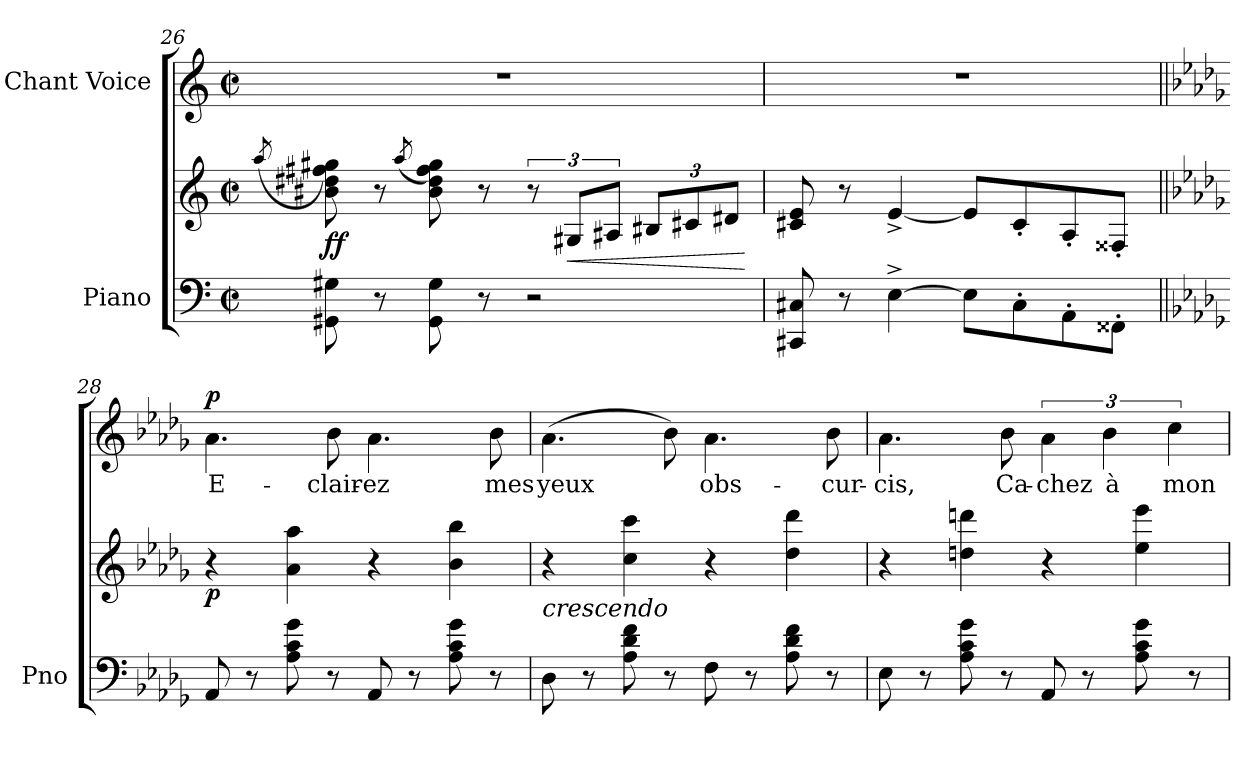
**kern	**kern	**dynam	**kern	**text	**dynam
*part2	*part2	*part2	*part1	*part1	*part1
*staff3	*staff2	*staff2/3	*staff1	*staff1	*staff1
*I"Piano	*	*	*I"Chant Voice	*	*
*I'Pno	*	*	*	*	*
*clefF4	*clefG2	*	*clefG2	*	*
*k[]	*k[]	*	*k[]	*	*
*M2/2	*M2/2	*	*M2/2	*	*
*met(c|)	*met(c|)	*	*met(c|)	*	*
=26	=26	=26	=26	=26	=26
.	(>8qaa/	.	.	.	.
!	!	!LO:DY:b	!	!	!
8GG#X\ 8G#X\	8b#X\ 8dd#X\ 8ff#X\ 8gg#X\)	ff	1r	.	.
8r	8r	.	.	.	.
.	(>8qaa/	.	.	.	.
8GG#\ 8G#\	8b#\ 8dd#\ 8ff#\ 8gg#\)	.	.	.	.
8r	8r	.	.	.	.
2r	12r	.	.	.	.
!	!	!LO:HP:b	!	!	!
.	12G#X/L	<	.	.	.
.	12A#X/J	.	.	.	.
.	12B#X/L	.	.	.	.
.	12c#X/	.	.	.	.
.	12d#X/J	.	.	.	.
.	.	[	.	.	.
=27	=27	=27	=27	=27	=27
8CC#X/ 8C#X/	8c#X/ 8e/	.	1r	.	.
8r	8r	.	.	.	.
[4E^\	[4e^>/	.	.	.	.
8E\L]	8e/L]	.	.	.	.
8C#'\	8c#'/	.	.	.	.
8AA'\	8A'/	.	.	.	.
8FF##X'\J	8F##X'/J	.	.	.	.
=28||	=28||	=28||	=28||	=28||	=28||
*k[b-e-a-d-g-]	*k[b-e-a-d-g-]	*	*k[b-e-a-d-g-]	*	*
!	!	!LO:DY:b	!	!	!LO:DY:a
8AA-/	4r	p	4.a-\	E-	p
8r	.	.	.	.	.
8A-\ 8c\ 8g-\	4a-\ 4aa-\	.	.	.	.
8r	.	.	8b-\	-clair-	.
8AA-/	4r	.	4.a-\	-ez	.
8r	.	.	.	.	.
8A-\ 8c\ 8g-\	4b-\ 4bb-\	.	.	.	.
8r	.	.	8b-\	mes	.
=29	=29	=29	=29	=29	=29
!	!LO:TX:b:i:t=crescendo	!	!	!	!
8D-\	4r	.	(4.a-\	yeux	.
8r	.	.	.	.	.
8A-\ 8d-\ 8f\	4cc\ 4ccc\	.	.	.	.
8r	.	.	8b-\)	.	.
8F\	4r	.	4.a-\	obs-	.
8r	.	.	.	.	.
8A-\ 8d-\ 8f\	4dd-\ 4ddd-\	.	.	.	.
8r	.	.	8b-\	-cur-	.
=30	=30	=30	=30	=30	=30
8E-\	4r	.	4.a-\	-cis,	.
8r	.	.	.	.	.
8A-\ 8c\ 8g-\	4ddn\ 4dddn\	.	.	.	.
8r	.	.	8b-\	Ca-	.
8AA-/	4r	.	6a-\	-chez	.
8r	.	.	.	.	.
.	.	.	6b-\	à	.
8A-\ 8c\ 8g-\	4ee-\ 4eee-\	.	.	.	.
.	.	.	6cc\	mon	.
8r	.	.	.	.	.
=	=	=	=	=	=
*-	*-	*-	*-	*-	*-
